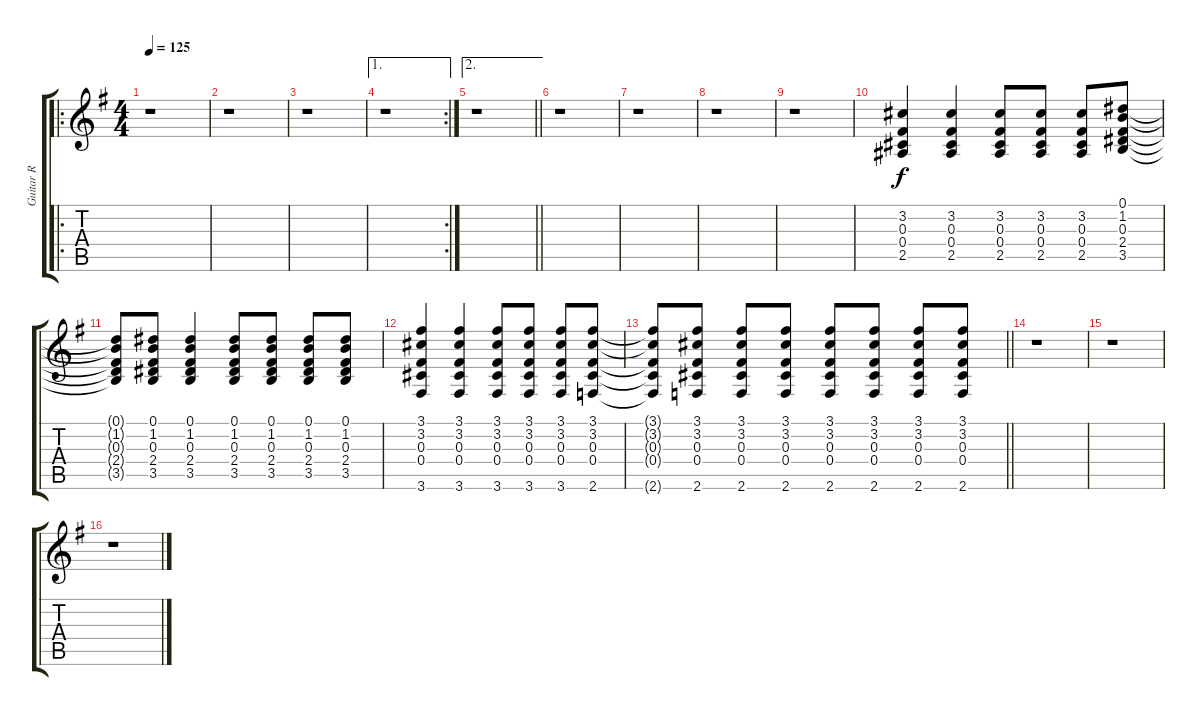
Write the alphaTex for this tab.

\track ("Guitar R" "Guitar R") {instrument overdrivenguitar}
\staff {score tabs}
\tuning (Eb4 Bb3 Gb3 Db3 Ab2 Eb2) {hide}
\ro
\ts (4 4)
\tempo 125
\clef g2
\ks g
r.1{dy f} |
r.1 |
r.1 |
\ae 1
\rc 2
r.1 |
\ae 2
\barLineRight lightlight
r.1 |
r.1 |
r.1 |
r.1 |
r.1 |
(3.2 0.3 0.4 2.5).4 (3.2 0.3 0.4 2.5).4 (3.2 0.3 0.4 2.5).8 (3.2 0.3 0.4 2.5).8 (3.2 0.3 0.4 2.5).8 (0.1 1.2 0.3 2.4 3.5).8 |
(0.1{t} 1.2{t} 0.3{t} 2.4{t} 3.5{t}).8 (0.1 1.2 0.3 2.4 3.5).8 (0.1 1.2 0.3 2.4 3.5).4 (0.1 1.2 0.3 2.4 3.5).8 (0.1 1.2 0.3 2.4 3.5).8 (0.1 1.2 0.3 2.4 3.5).8 (0.1 1.2 0.3 2.4 3.5).8 |
(3.1 3.2 0.3 0.4 3.6).4 (3.1 3.2 0.3 0.4 3.6).4 (3.1 3.2 0.3 0.4 3.6).8 (3.1 3.2 0.3 0.4 3.6).8 (3.1 3.2 0.3 0.4 3.6).8 (3.1 3.2 0.3 0.4 2.6).8 |
\barLineRight lightlight
(3.1{t} 3.2{t} 0.3{t} 0.4{t} 2.6{t}).8 (3.1 3.2 0.3 0.4 2.6).8 (3.1 3.2 0.3 0.4 2.6).8 (3.1 3.2 0.3 0.4 2.6).8 (3.1 3.2 0.3 0.4 2.6).8 (3.1 3.2 0.3 0.4 2.6).8 (3.1 3.2 0.3 0.4 2.6).8 (3.1 3.2 0.3 0.4 2.6).8 |
r.1 |
r.1 |
r.1
